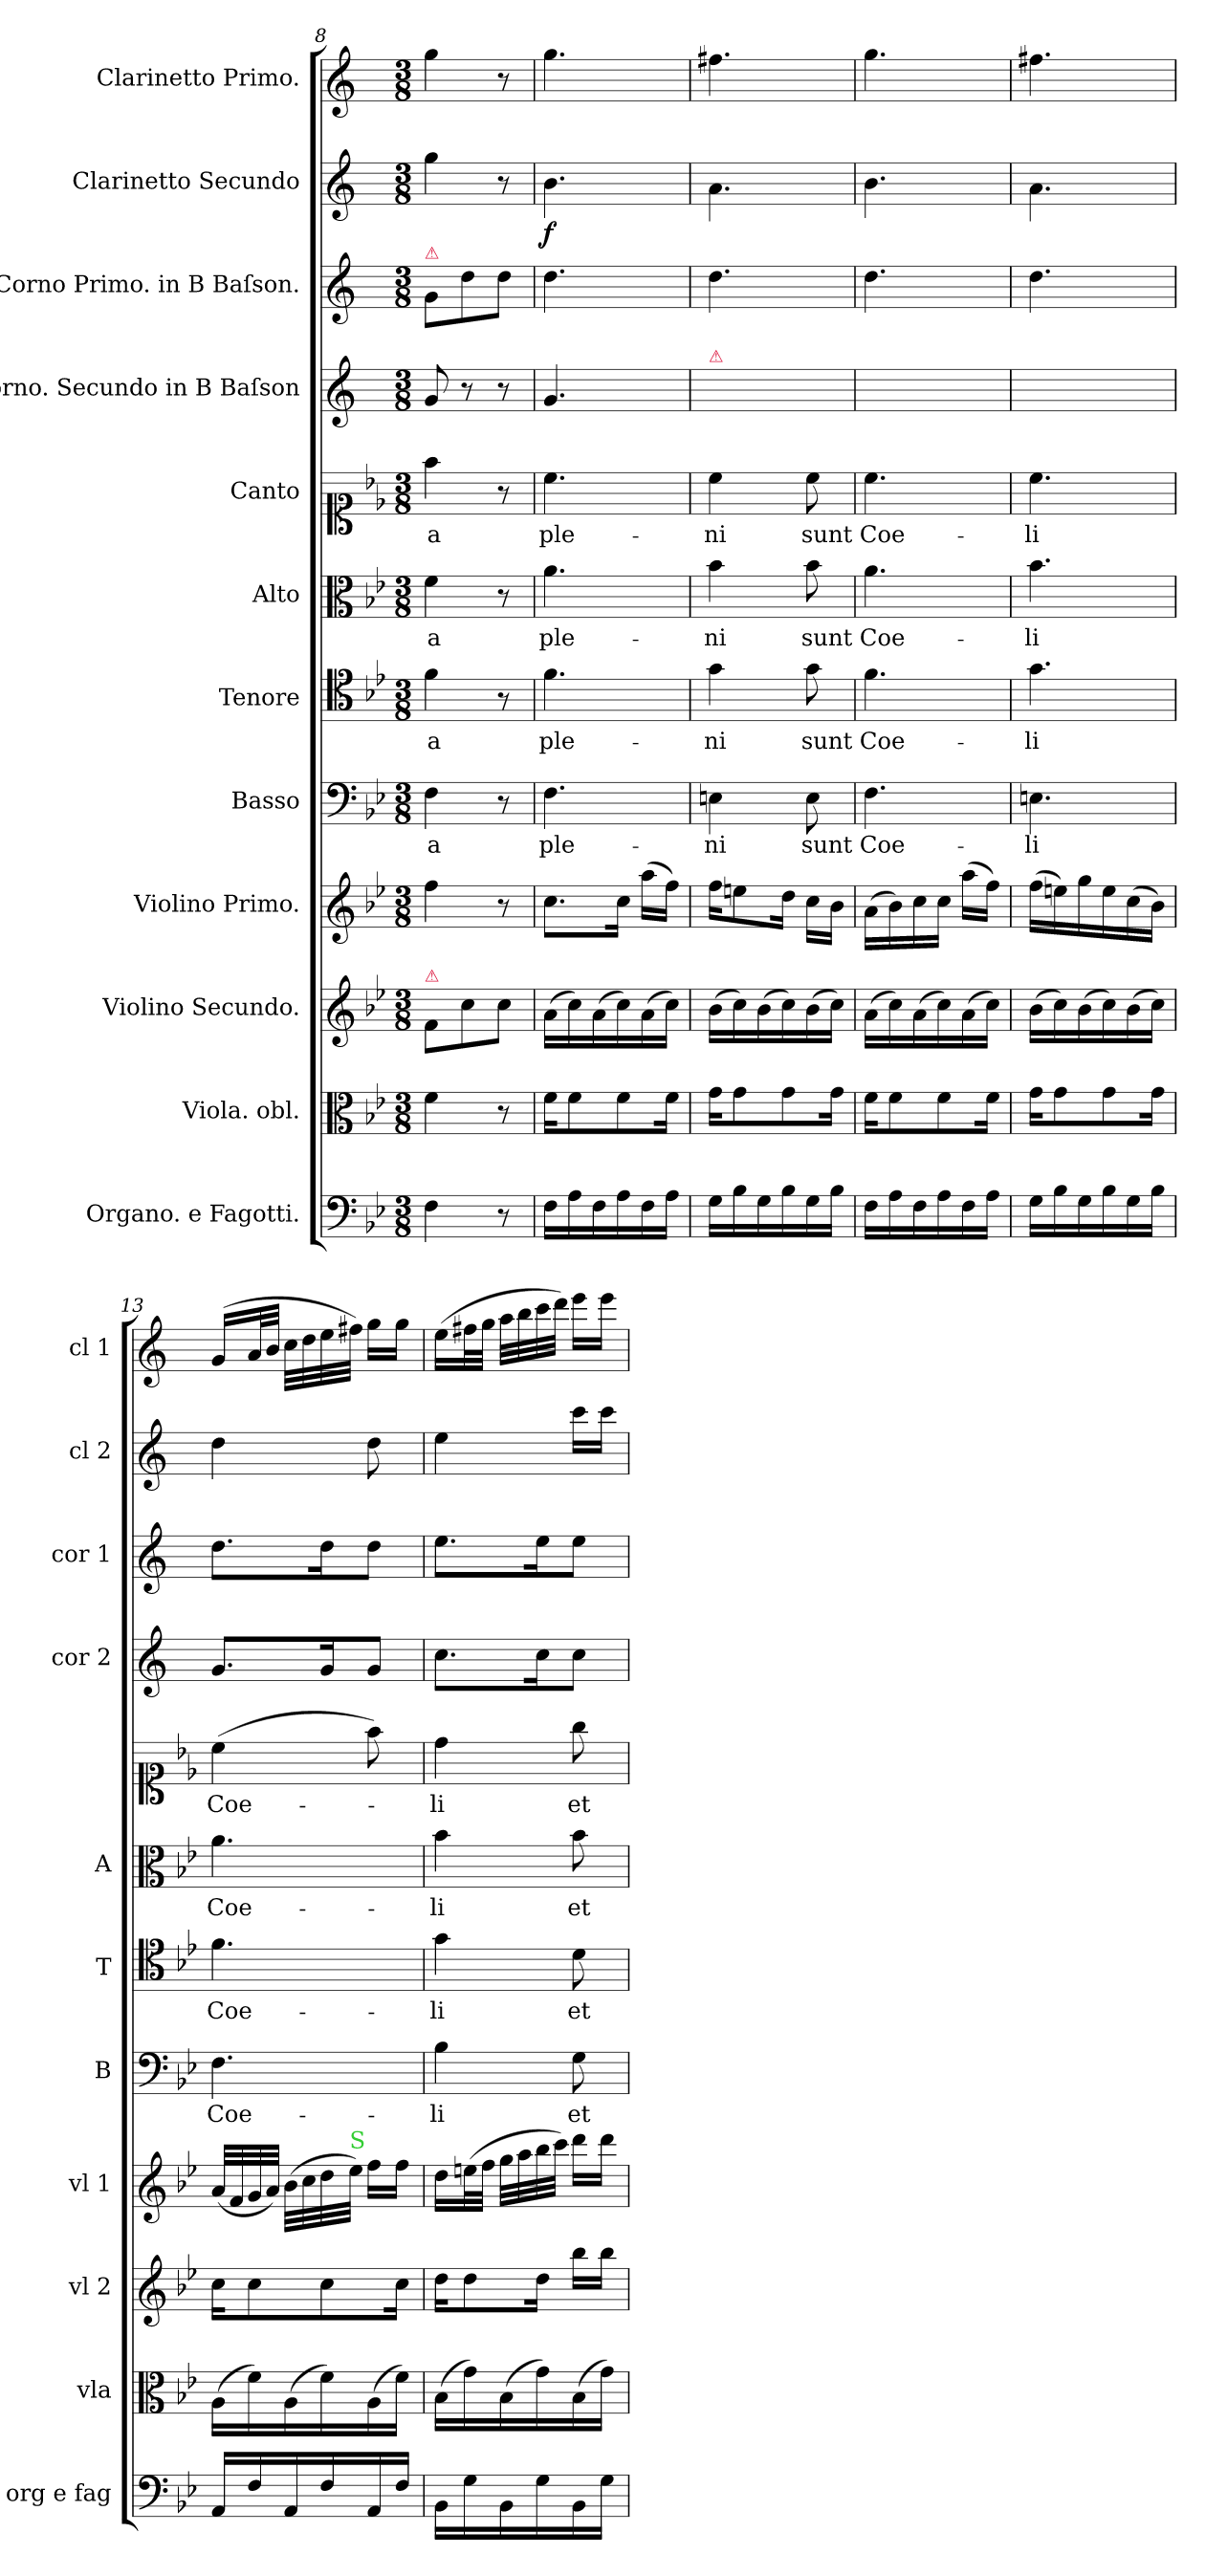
**kern	**kern	**kern	**kern	**kern	**text	**kern	**text	**kern	**text	**kern	**text	**kern	**kern	**kern	**dynam	**kern
*part12	*part11	*part10	*part9	*part8	*part8	*part7	*part7	*part6	*part6	*part5	*part5	*part4	*part3	*part2	*part2	*part1
*staff12	*staff11	*staff10	*staff9	*staff8	*staff8	*staff7	*staff7	*staff6	*staff6	*staff5	*staff5	*staff4	*staff3	*staff2	*staff2	*staff1
*I"Organo. e Fagotti.	*I"Viola. obl.	*I"Violino Secundo.	*I"Violino Primo.	*I"Basso	*	*I"Tenore	*	*I"Alto	*	*I"Canto	*	*I"Corno. Secundo in B Baſson	*I"Corno Primo. in B Baſson.	*I"Clarinetto Secundo	*	*I"Clarinetto Primo.
*I'org e fag	*I'vla	*I'vl 2	*I'vl 1	*I'B	*	*I'T	*	*I'A	*	*	*	*I'cor 2	*I'cor 1	*I'cl 2	*	*I'cl 1
*clefF4	*clefC3	*clefG2	*clefG2	*clefF4	*	*clefC4	*	*clefC3	*	*clefC1	*	*clefG2	*clefG2	*clefG2	*	*clefG2
*	*	*	*	*	*	*	*	*	*	*	*	*ITrd1c2	*ITrd1c2	*ITrd1c2	*	*ITrd1c2
*k[b-e-]	*k[b-e-]	*k[b-e-]	*k[b-e-]	*k[b-e-]	*	*k[b-e-]	*	*k[b-e-]	*	*k[b-e-]	*	*k[b-e-]	*k[b-e-]	*k[b-e-]	*	*k[b-e-]
*B-:	*B-:	*B-:	*B-:	*B-:	*	*B-:	*	*B-:	*	*B-:	*	*B-:	*B-:	*B-:	*	*B-:
*M3/8	*M3/8	*M3/8	*M3/8	*M3/8	*	*M3/8	*	*M3/8	*	*M3/8	*	*M3/8	*M3/8	*M3/8	*	*M3/8
=8	=8	=8	=8	=8	=8	=8	=8	=8	=8	=8	=8	=8	=8	=8	=8	=8
!	!	!	!	!	!	!	!	!	!	!	!	!	!LO:TX:a:color=crimson:t=⚠	!	!	!
!	!	!LO:TX:a:color=crimson:t=⚠	!	!	!	!	!	!	!	!	!	!	!	!	!	!
4F\	4f\	8f/L	4ff\	4F\	-a	4f\	-a	4f\	-a	4ff\	-a	8f/	8f/L	4ff\	.	4ff\
.	.	8cc\	.	.	.	.	.	.	.	.	.	8r	8cc\	.	.	.
8r	8r	8cc\J	8r	8r	.	8r	.	8r	.	8r	.	8r	8cc\J	8r	.	8r
=9	=9	=9	=9	=9	=9	=9	=9	=9	=9	=9	=9	=9	=9	=9	=9	=9
16F\LL	16f\KL	(16a\LL	8.cc\L	4.F\	ple-	4.f\	ple-	4.a\	ple-	4.cc\	ple-	4.f/	4.cc\	4.a\	f	4.ff\
16A\	8f\	16cc\)	.	.	.	.	.	.	.	.	.	.	.	.	.	.
16F\	.	(16a\	.	.	.	.	.	.	.	.	.	.	.	.	.	.
16A\	8f\	16cc\)	16cc\Jk	.	.	.	.	.	.	.	.	.	.	.	.	.
16F\	.	(16a\	(16aa\LL	.	.	.	.	.	.	.	.	.	.	.	.	.
16A\JJ	16f\Jk	16cc\JJ)	16ff\JJ)	.	.	.	.	.	.	.	.	.	.	.	.	.
=10	=10	=10	=10	=10	=10	=10	=10	=10	=10	=10	=10	=10	=10	=10	=10	=10
!	!	!	!	!	!	!	!	!	!	!	!	!LO:TX:a:color=crimson:t=⚠	!	!	!	!
16G\LL	16g\KL	(16b-\LL	16ff\KL	4En\	-ni	4g\	-ni	4b-\	-ni	4cc\	-ni	4.ryy	4.cc\	4.g\	.	4.een\
16B-\	8g\	16cc\)	8een\	.	.	.	.	.	.	.	.	.	.	.	.	.
16G\	.	(16b-\	.	.	.	.	.	.	.	.	.	.	.	.	.	.
16B-\	8g\	16cc\)	16dd\Jk	.	.	.	.	.	.	.	.	.	.	.	.	.
16G\	.	(16b-\	16cc\LL	8E\	sunt	8g\	sunt	8b-\	sunt	8cc\	sunt	.	.	.	.	.
16B-\JJ	16g\Jk	16cc\JJ)	16b-\JJ	.	.	.	.	.	.	.	.	.	.	.	.	.
=11	=11	=11	=11	=11	=11	=11	=11	=11	=11	=11	=11	=11	=11	=11	=11	=11
16F\LL	16f\KL	(16a\LL	(16a\LL	4.F\	Coe-	4.f\	Coe-	4.a\	Coe-	4.cc\	Coe-	4.ryy	4.cc\	4.a\	.	4.ff\
16A\	8f\	16cc\)	16b-\)	.	.	.	.	.	.	.	.	.	.	.	.	.
16F\	.	(16a\	16cc\	.	.	.	.	.	.	.	.	.	.	.	.	.
16A\	8f\	16cc\)	16cc\JJ	.	.	.	.	.	.	.	.	.	.	.	.	.
16F\	.	(16a\	(16aa\LL	.	.	.	.	.	.	.	.	.	.	.	.	.
16A\JJ	16f\Jk	16cc\JJ)	16ff\JJ)	.	.	.	.	.	.	.	.	.	.	.	.	.
=12	=12	=12	=12	=12	=12	=12	=12	=12	=12	=12	=12	=12	=12	=12	=12	=12
16G\LL	16g\KL	(16b-\LL	(16ff\LL	4.En\	-li	4.g\	-li	4.b-\	-li	4.cc\	-li	4.ryy	4.cc\	4.g\	.	4.een\
16B-\	8g\	16cc\)	16een\)	.	.	.	.	.	.	.	.	.	.	.	.	.
16G\	.	(16b-\	16gg\	.	.	.	.	.	.	.	.	.	.	.	.	.
16B-\	8g\	16cc\)	16ee\	.	.	.	.	.	.	.	.	.	.	.	.	.
16G\	.	(16b-\	(16cc\	.	.	.	.	.	.	.	.	.	.	.	.	.
16B-\JJ	16g\Jk	16cc\JJ)	16b-\JJ)	.	.	.	.	.	.	.	.	.	.	.	.	.
=13	=13	=13	=13	=13	=13	=13	=13	=13	=13	=13	=13	=13	=13	=13	=13	=13
16AA/LL	(16A\LL	16cc\KL	(32a/LLL	4.F\	Coe-	4.f\	Coe-	4.a\	Coe-	(4cc\	Coe-	8.f/L	8.cc\L	4cc\	.	(16f/LL
.	.	.	32f/	.	.	.	.	.	.	.	.	.	.	.	.	.
16F/	16f\)	8cc\	32g/	.	.	.	.	.	.	.	.	.	.	.	.	32g/L
.	.	.	32a/JJJ)	.	.	.	.	.	.	.	.	.	.	.	.	32a/JJJ
16AA/	(16A\	.	(32b-\LLL	.	.	.	.	.	.	.	.	.	.	.	.	32b-\LLL
.	.	.	32cc\	.	.	.	.	.	.	.	.	.	.	.	.	32cc\
16F/	16f\)	8cc\	32dd\	.	.	.	.	.	.	.	.	16f/K	16cc\K	.	.	32dd\
!	!	!	!LO:TX:a:color=limegreen:t=S	!	!	!	!	!	!	!	!	!	!	!	!	!
.	.	.	32ee-\JJJ)	.	.	.	.	.	.	.	.	.	.	.	.	32een\JJJ)
16AA/	(16A\	.	16ff\LL	.	.	.	.	.	.	8ff\)	.	8f/J	8cc\J	8cc\	.	16ff\LL
16F/JJ	16f\JJ)	16cc\Jk	16ff\JJ	.	.	.	.	.	.	.	.	.	.	.	.	16ff\JJ
=14	=14	=14	=14	=14	=14	=14	=14	=14	=14	=14	=14	=14	=14	=14	=14	=14
16BB-\LL	(16B-\LL	16dd\KL	16dd\LL	4B-\	-li	4g\	-li	4b-\	-li	4dd\	-li	8.b-\L	8.dd\L	4dd\	.	(16dd\LL
16G\	16g\)	8dd\	(32een\L	.	.	.	.	.	.	.	.	.	.	.	.	32een\L
.	.	.	32ff\JJJ	.	.	.	.	.	.	.	.	.	.	.	.	32ff\JJJ
16BB-\	(16B-\	.	32gg\LLL	.	.	.	.	.	.	.	.	.	.	.	.	32gg\LLL
.	.	.	32aa\	.	.	.	.	.	.	.	.	.	.	.	.	32aa\
16G\	16g\)	16dd\Jk	32bb-\	.	.	.	.	.	.	.	.	16b-\K	16dd\K	.	.	32bb-\
.	.	.	32ccc\JJJ)	.	.	.	.	.	.	.	.	.	.	.	.	32ccc\JJJ)
16BB-\	(16B-\	16bb-\LL	16ddd\LL	8G\	et	8d\	et	8b-\	et	8gg\	et	8b-\J	8dd\J	16bb-\LL	.	16ddd\LL
16G\JJ	16g\JJ)	16bb-\JJ	16ddd\JJ	.	.	.	.	.	.	.	.	.	.	16bb-\JJ	.	16ddd\JJ
=	=	=	=	=	=	=	=	=	=	=	=	=	=	=	=	=
*-	*-	*-	*-	*-	*-	*-	*-	*-	*-	*-	*-	*-	*-	*-	*-	*-
